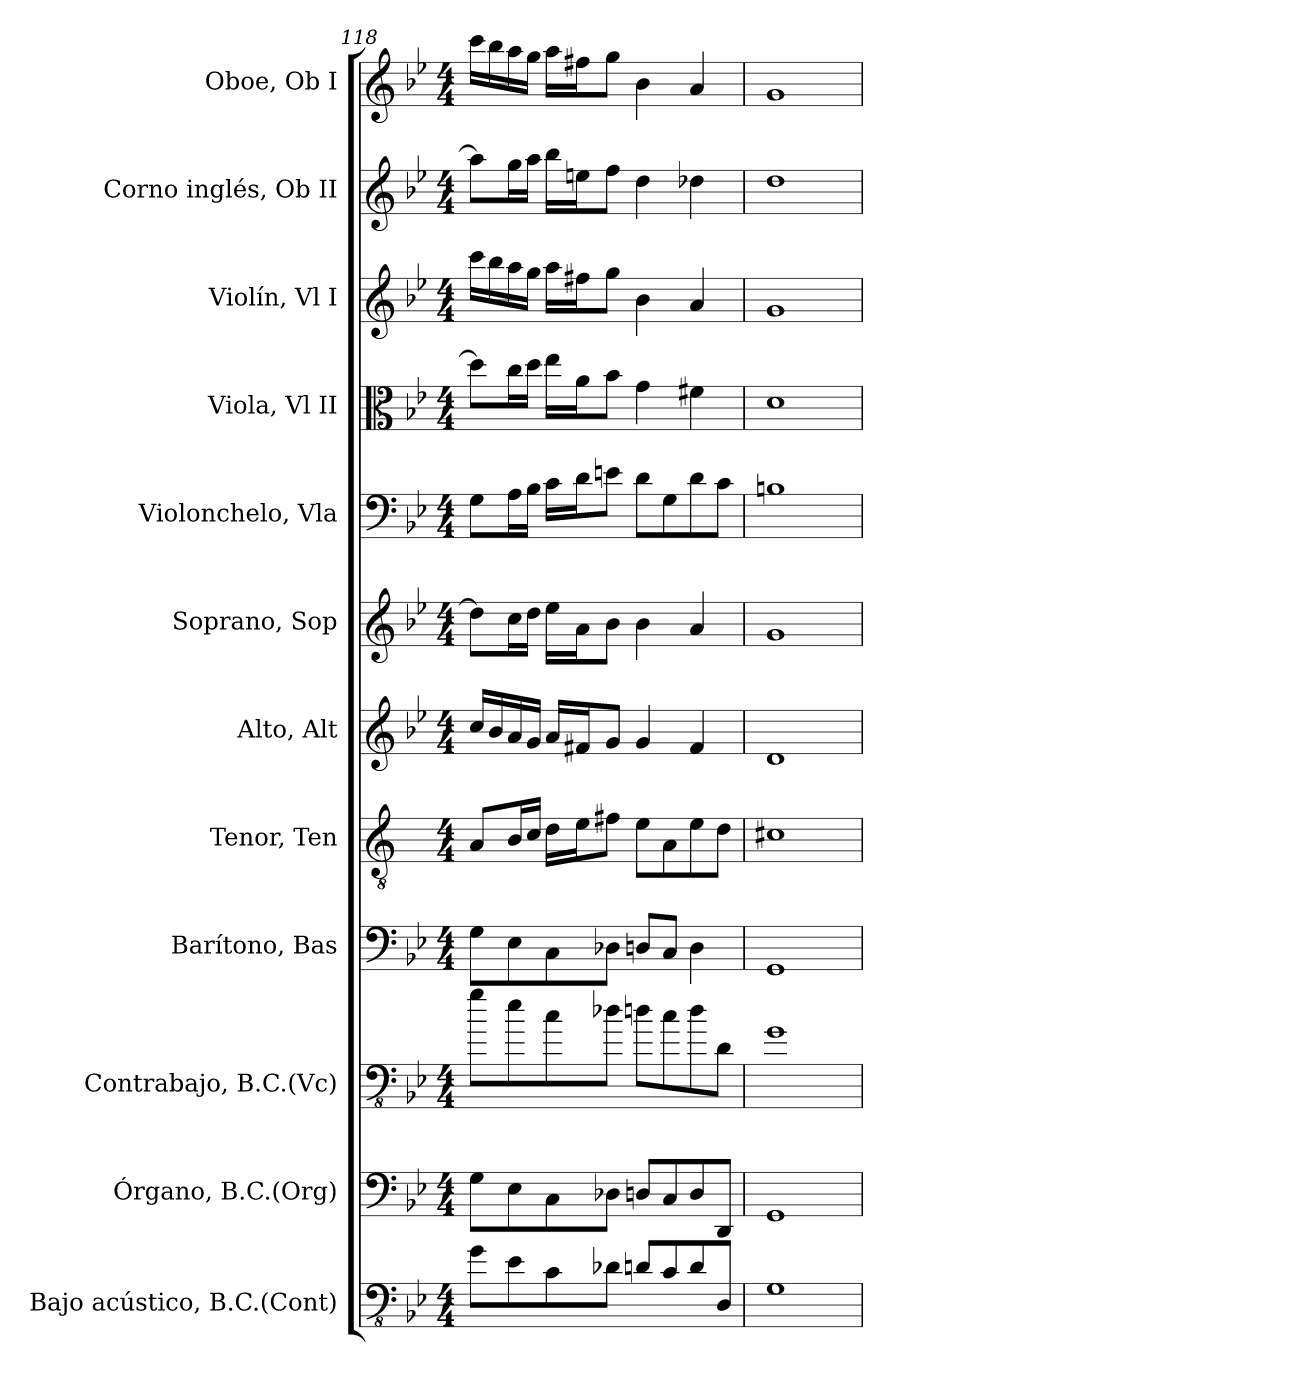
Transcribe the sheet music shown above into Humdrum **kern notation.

**kern	**kern	**kern	**kern	**kern	**kern	**kern	**kern	**kern	**kern	**kern	**kern
*part12	*part11	*part10	*part9	*part8	*part7	*part6	*part5	*part4	*part3	*part2	*part1
*staff12	*staff11	*staff10	*staff9	*staff8	*staff7	*staff6	*staff5	*staff4	*staff3	*staff2	*staff1
*I"Bajo acústico, B.C.(Cont)	*I"Órgano, B.C.(Org)	*I"Contrabajo, B.C.(Vc)	*I"Barítono, Bas	*I"Tenor, Ten	*I"Alto, Alt	*I"Soprano, Sop	*I"Violonchelo, Vla	*I"Viola, Vl II	*I"Violín, Vl I	*I"Corno inglés, Ob II	*I"Oboe, Ob I
*I'Bajo	*I'Org.	*I'Cb.	*I'Bar.	*I'T.	*I'A.	*I'S.	*I'Vc.	*I'Vla.	*I'Vln.	*I'Cor. Ingl.	*I'Ob.
!!LO:PB:g=z
*clefFv4	*clefF4	*clefFv4	*clefF4	*clefGv2	*clefG2	*clefG2	*clefF4	*clefC3	*clefG2	*clefG2	*clefG2
*ITrd7c12	*	*ITrd7c12	*	*ITrd1c2	*	*	*	*	*	*ITrd4c7	*
*k[b-e-]	*k[b-e-]	*k[b-e-]	*k[b-e-]	*k[b-e-]	*k[b-e-]	*k[b-e-]	*k[b-e-]	*k[b-e-]	*k[b-e-]	*k[b-e-a-]	*k[b-e-]
*M4/4	*M4/4	*M4/4	*M4/4	*M4/4	*M4/4	*M4/4	*M4/4	*M4/4	*M4/4	*M4/4	*M4/4
*MM74	*MM74	*MM74	*MM74	*MM74	*MM74	*MM74	*MM74	*MM74	*MM74	*MM74	*MM74
=118	=118	=118	=118	=118	=118	=118	=118	=118	=118	=118	=118
8GG\L	8G\L	8G\L	8G\L	8G/L	16cc/LL	8dd\L]	8G\L	8dd\L]	16ccc\LL	8dd\L]	16ccc\LL
.	.	.	.	.	16b-/	.	.	.	16bb-\	.	16bb-\
8EE-\	8E-\	8E-\	8E-\	16A/L	16a/	16cc\L	16A\L	16cc\L	16aa\	16cc\L	16aa\
*	*	*	*	*	*	*	*	*	*	*	*MM73
.	.	.	.	16B-/JJ	16g/JJ	16dd\JJ	16B-\JJ	16dd\JJ	16gg\JJ	16dd\JJ	16gg\JJ
8CC\	8C\	8C\	8C\	16c\LL	16a/LL	16ee-\LL	16c\LL	16ee-\LL	16aa\LL	16ee-\LL	16aa\LL
*	*	*	*	*	*	*	*	*	*	*	*MM72
.	.	.	.	16d\J	16f#X/J	16a\J	16d\J	16a\J	16ff#X\J	16an\J	16ff#X\J
*	*	*	*	*	*	*	*	*	*	*	*MM71
8DD-X\J	8D-X\J	8D-X\J	8D-X\J	8en\J	8g/J	8b-\J	8en\J	8b-\J	8gg\J	8b-\J	8gg\J
8DDn/L	8Dn/L	8Dn\L	8Dn/L	8d\L	4g/	4b-\	8d\L	4g\	4b-\	4g\	4b-\
8CC/	8C/	8C\	8C/J	8G\	.	.	8G\	.	.	.	.
*	*	*	*	*	*	*	*	*	*	*	*MM58
8DD/	8D/	8D\	4D\	8d\	4f#/	4a/	8d\	4f#X\	4a/	4g-X\	4a/
8DDD/J	8DD/J	8DD\J	.	8c\J	.	.	8c\J	.	.	.	.
=119	=119	=119	=119	=119	=119	=119	=119	=119	=119	=119	=119
*	*	*	*	*	*	*	*	*	*	*	*MM60
1GGG	1GG	1GG	1GG	1Bn	1d	1g	1Bn	1d	1g	1g	1g
=	=	=	=	=	=	=	=	=	=	=	=
*-	*-	*-	*-	*-	*-	*-	*-	*-	*-	*-	*-
